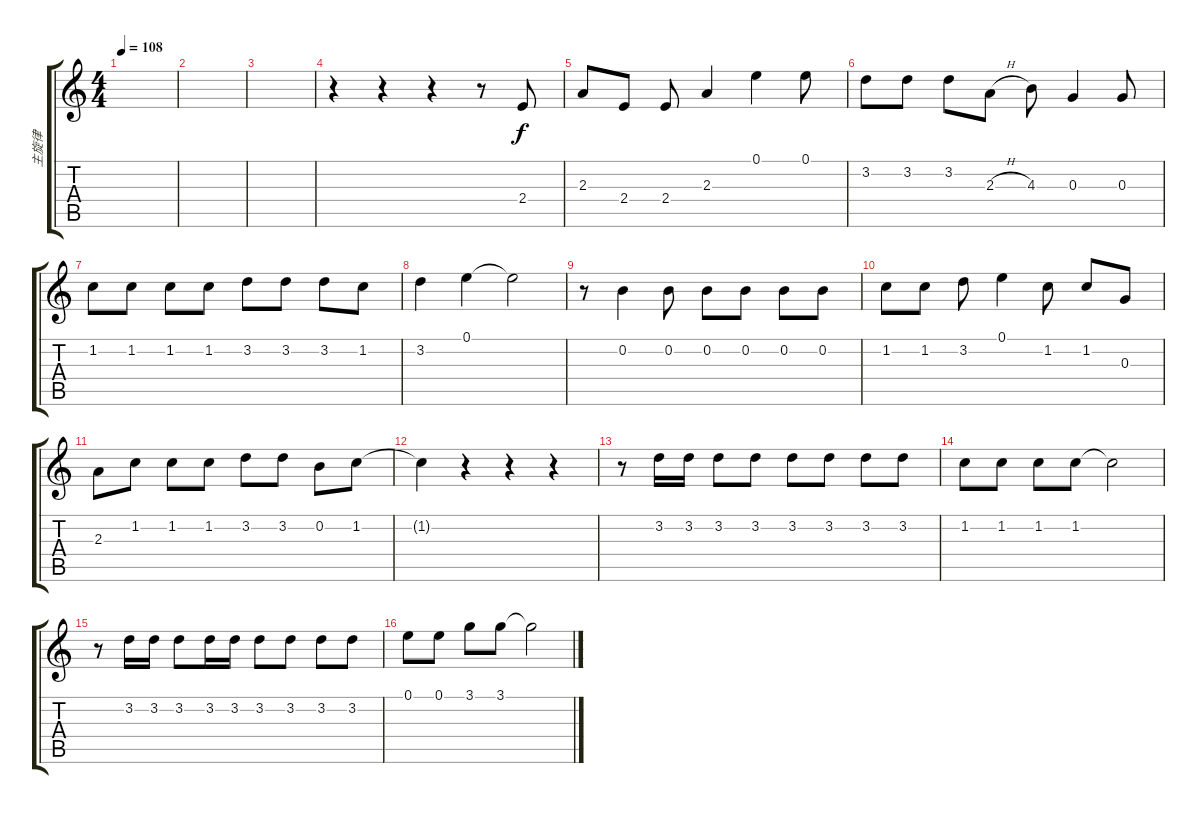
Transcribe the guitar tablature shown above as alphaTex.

\track ("主旋律" "主旋律") {instrument distortionguitar}
\staff {score tabs}
\tuning (E4 B3 G3 D3 A2 E2) {hide}
\ts (4 4)
\tempo 108
\clef g2
\ks c
|
|
|
r.4 r.4 r.4 r.8 2.4.8 |
2.3.8 2.4.8 2.4.8 2.3.4 0.1.4 0.1.8 |
3.2.8 3.2.8 3.2.8 2.3{h}.8 4.3.8 0.3.4 0.3.8 |
1.2.8 1.2.8 1.2.8 1.2.8 3.2.8 3.2.8 3.2.8 1.2.8 |
3.2.4 0.1.4 0.1{t}.2 |
r.8 0.2.4 0.2.8 0.2.8 0.2.8 0.2.8 0.2.8 |
1.2.8 1.2.8 3.2.8 0.1.4 1.2.8 1.2.8 0.3.8 |
2.3.8 1.2.8 1.2.8 1.2.8 3.2.8 3.2.8 0.2.8 1.2.8 |
1.2{t}.4 r.4 r.4 r.4 |
r.8 3.2.16 3.2.16 3.2.8 3.2.8 3.2.8 3.2.8 3.2.8 3.2.8 |
1.2.8 1.2.8 1.2.8 1.2.8 1.2{t}.2 |
r.8 3.2.16 3.2.16 3.2.8 3.2.16 3.2.16 3.2.8 3.2.8 3.2.8 3.2.8 |
0.1.8 0.1.8 3.1.8 3.1.8 3.1{t}.2
